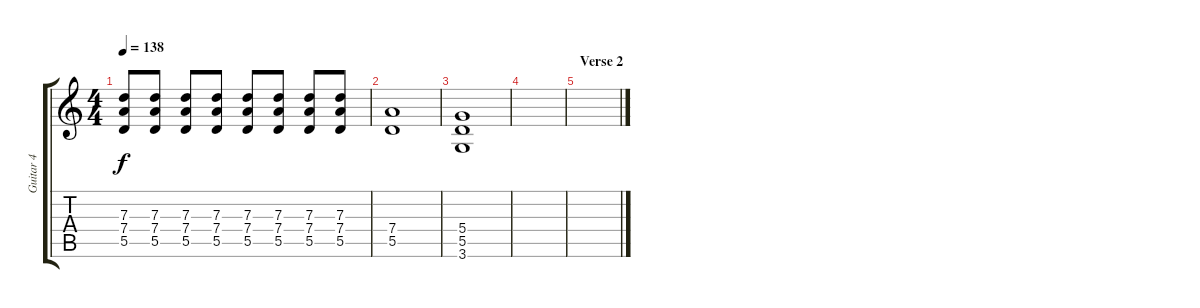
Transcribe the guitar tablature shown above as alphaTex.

\track ("Guitar 4" "Guitar 4") {instrument distortionguitar}
\staff {score tabs}
\tuning (E4 B3 G3 D3 A2 E2) {hide}
\ts (4 4)
\tempo 138
\clef g2
\ks c
(7.3 7.4 5.5).8{dy f} (7.3 7.4 5.5).8 (7.3 7.4 5.5).8 (7.3 7.4 5.5).8 (7.3 7.4 5.5).8 (7.3 7.4 5.5).8 (7.3 7.4 5.5).8 (7.3 7.4 5.5).8 |
(7.4 5.5).1 |
(5.4 5.5 3.6).1{volume 0} |
|
\section ("" "Verse 2")
